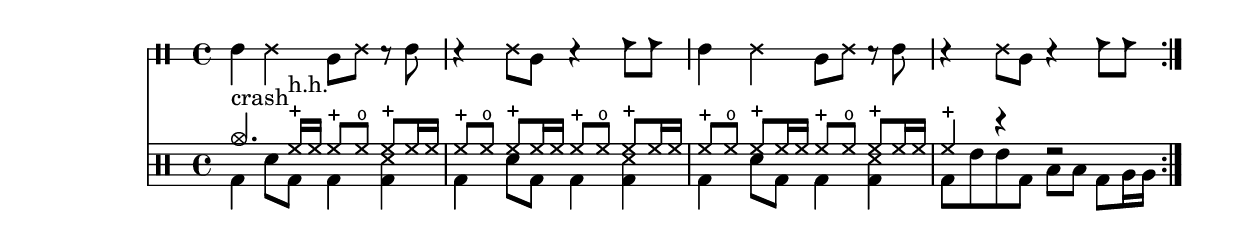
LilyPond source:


\header {
   texidoc = "In drum notation, there is a special clef symbol, drums are
   placed to their own staff positions and have note heads according to the 
   drum, an extra symbol may be attached to the drum, and the number of lines 
   may be restricted."
}


\version "2.7.32"

drh = \drummode { cymc4.^"crash" hhc16^"h.h." hh \repeat "unfold" 5 {hhc8 hho hhc8 hh16 hh} hhc4 r4 r2 }
drl = \drummode {\repeat "unfold" 3 {bd4 sn8 bd bd4 << bd ss >> } bd8 tommh tommh bd toml toml bd tomfh16 tomfh }
timb = \drummode { \repeat "unfold" 2 {timh4 ssh timl8 ssh r timh r4 ssh8 timl r4 cb8 cb} }

\score {
  \repeat "volta" 2 {
    <<
      \new DrumStaff \with {
	drumStyleTable = #timbales-style
	\override StaffSymbol #'line-count = #2
	\override BarLine #'bar-size = #2
      } <<
	\set Staff.instrument = "timbales"
	\timb
      >>
      \new DrumStaff <<
	\set Staff.instrument = "drums"
	\new DrumVoice {\stemUp \drh }
	\new DrumVoice {\stemDown \drl }
      >>
    >>
  }
  \layout {}

  %% broken:
  \midi{ \tempo 4=120 }
}


